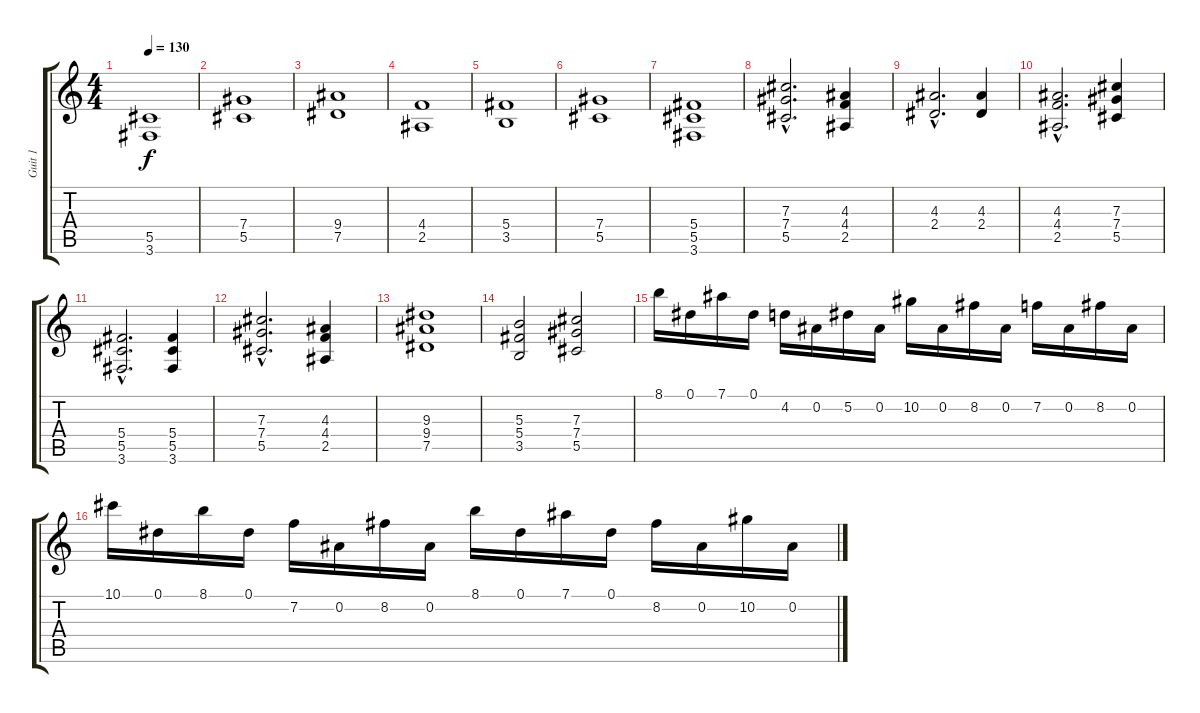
\track ("Guit 1" "Guit 1") {instrument distortionguitar}
\staff {score tabs}
\tuning (Eb4 Bb3 Gb3 Db3 Ab2 Eb2) {hide}
\ts (4 4)
\tempo 130
\clef g2
\ks c
(5.5 3.6).1{dy f} |
(7.4 5.5).1 |
(9.4 7.5).1 |
(4.4 2.5).1 |
(5.4 3.5).1 |
(7.4 5.5).1 |
(5.4 5.5 3.6).1 |
(7.3{hac} 7.4{hac} 5.5{hac}).2{d} (4.3 4.4 2.5).4 |
(4.3{hac} 2.4{hac}).2{d} (4.3 2.4).4 |
(4.3{hac} 4.4{hac} 2.5{hac}).2{d} (7.3 7.4 5.5).4 |
(5.4{hac} 5.5{hac} 3.6{hac}).2{d} (5.4 5.5 3.6).4 |
(7.3{hac} 7.4{hac} 5.5{hac}).2{d} (4.3 4.4 2.5).4 |
(9.3 9.4 7.5).1 |
(5.3 5.4 3.5).2 (7.3 7.4 5.5).2 |
8.1.16 0.1.16 7.1.16 0.1.16 4.2.16 0.2.16 5.2.16 0.2.16 10.2.16 0.2.16 8.2.16 0.2.16 7.2.16 0.2.16 8.2.16 0.2.16 |
10.1.16 0.1.16 8.1.16 0.1.16 7.2.16 0.2.16 8.2.16 0.2.16 8.1.16 0.1.16 7.1.16 0.1.16 8.2.16 0.2.16 10.2.16 0.2.16
